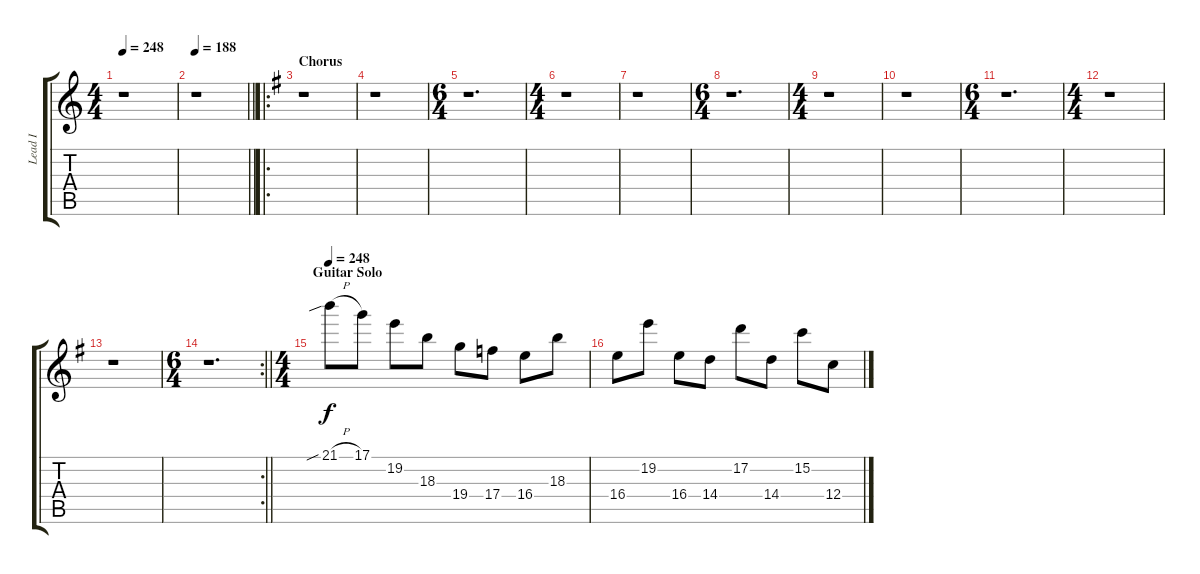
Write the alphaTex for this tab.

\track ("Lead I" "Lead I") {instrument overdrivenguitar}
\staff {score tabs}
\tuning (D4 A3 F3 C3 G2 D2) {hide}
\ts (4 4)
\tempo 248
\clef g2
\ks c
r.1{dy f} |
\tempo 188
\barLineRight lightlight
r.1 |
\ro
\section ("" "Chorus")
\ks g
r.1 |
r.1 |
\ts (6 4)
r.1{d} |
\ts (4 4)
r.1 |
r.1 |
\ts (6 4)
r.1{d} |
\ts (4 4)
r.1 |
r.1 |
\ts (6 4)
r.1{d} |
\ts (4 4)
r.1 |
r.1 |
\rc 2
\ts (6 4)
\barLineRight lightlight
r.1{d} |
\ts (4 4)
\section ("" "Guitar Solo")
\tempo 248
21.1{sib h}.8 17.1.8 19.2.8 18.3.8 19.4.8 17.4.8 16.4.8 18.3.8 |
16.4.8 19.2.8 16.4.8 14.4.8 17.2.8 14.4.8 15.2.8 12.4.8
